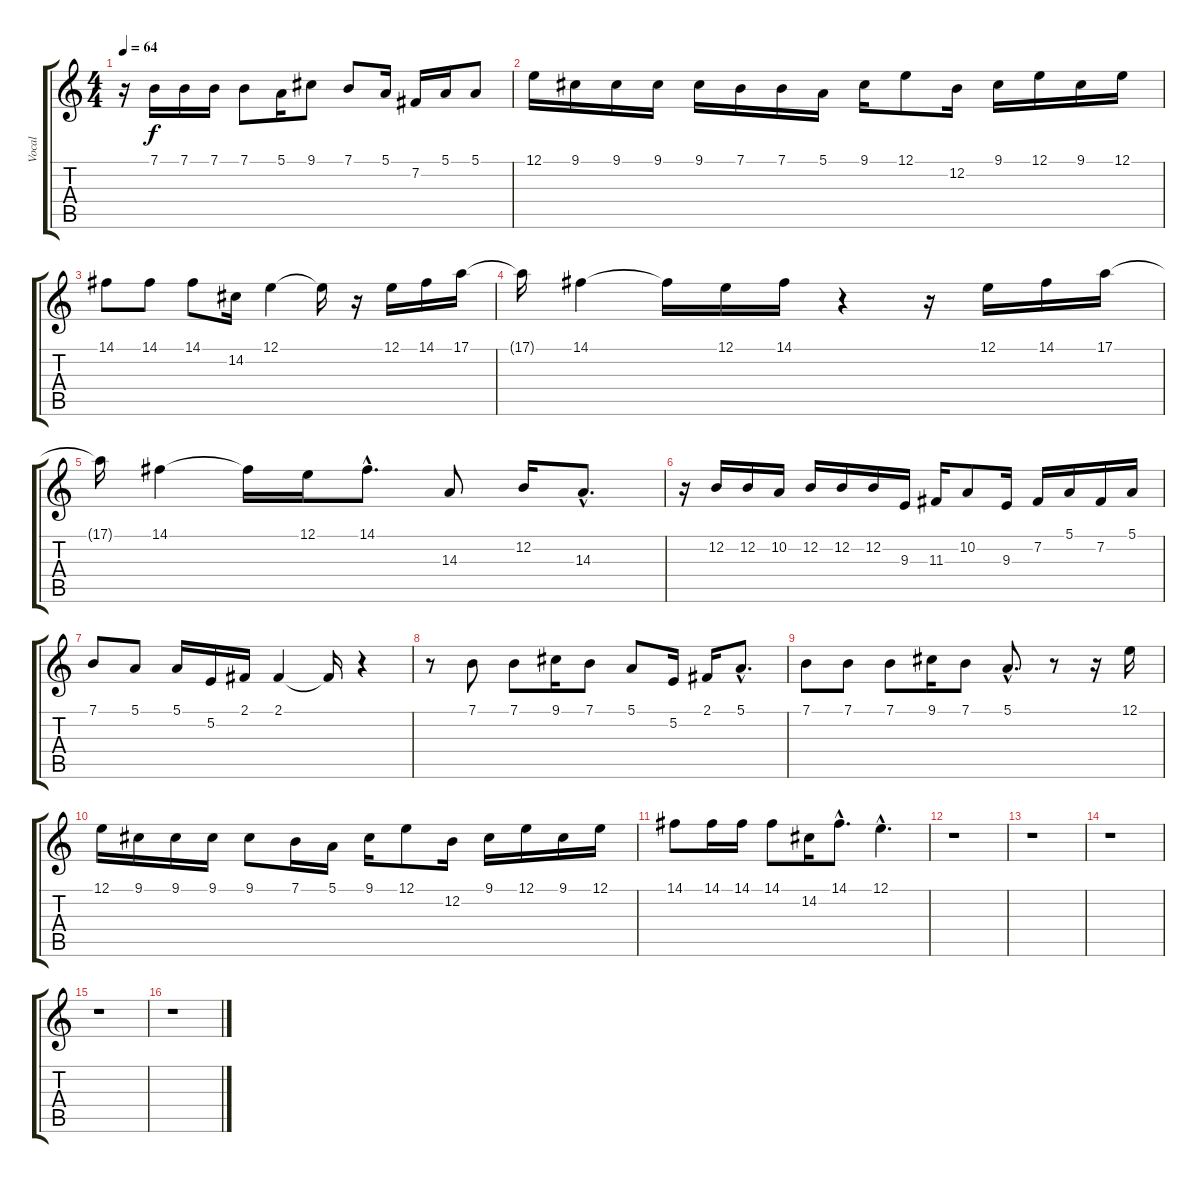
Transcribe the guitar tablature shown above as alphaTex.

\track ("Vocal" "Vocal") {instrument electricpiano1}
\staff {score tabs}
\tuning (E4 B3 G3 D3 A2 E2) {hide}
\ts (4 4)
\tempo 64
\clef g2
\ks c
r.16{dy f} 7.1.16 7.1.16 7.1.16 7.1.8 5.1.16 9.1.8 7.1.8 5.1.16 7.2.16 5.1.16 5.1.8 |
12.1.16 9.1.16 9.1.16 9.1.16 9.1.16 7.1.16 7.1.16 5.1.16 9.1.16 12.1.8 12.2.16 9.1.16 12.1.16 9.1.16 12.1.16 |
14.1.8 14.1.8 14.1.8 14.2.16 12.1.4 12.1{t}.16 r.16 12.1.16 14.1.16 17.1.16 |
17.1{t}.16 14.1.4 14.1{t}.16 12.1.16 14.1.16 r.4 r.16 12.1.16 14.1.16 17.1.16 |
17.1{t}.16 14.1.4 14.1{t}.16 12.1.16 14.1{hac}.8{d} 14.3.8 12.2.16 14.3{hac}.8{d} |
r.16 12.2.16 12.2.16 10.2.16 12.2.16 12.2.16 12.2.16 9.3.16 11.3.16 10.2.8 9.3.16 7.2.16 5.1.16 7.2.16 5.1.16 |
7.1.8 5.1.8 5.1.16 5.2.16 2.1.16 2.1.4 2.1{t}.16 r.4 |
r.8 7.1.8 7.1.8 9.1.16 7.1.8 5.1.8 5.2.16 2.1.16 5.1{hac}.8{d} |
7.1.8 7.1.8 7.1.8 9.1.16 7.1.8 5.1{hac}.8{d} r.8 r.16 12.1.16 |
12.1.16 9.1.16 9.1.16 9.1.16 9.1.8 7.1.16 5.1.16 9.1.16 12.1.8 12.2.16 9.1.16 12.1.16 9.1.16 12.1.16 |
14.1.8 14.1.16 14.1.16 14.1.8 14.2.16 14.1{hac}.8{d} 12.1{hac}.4{d} |
r.1 |
r.1 |
r.1 |
r.1 |
r.1
